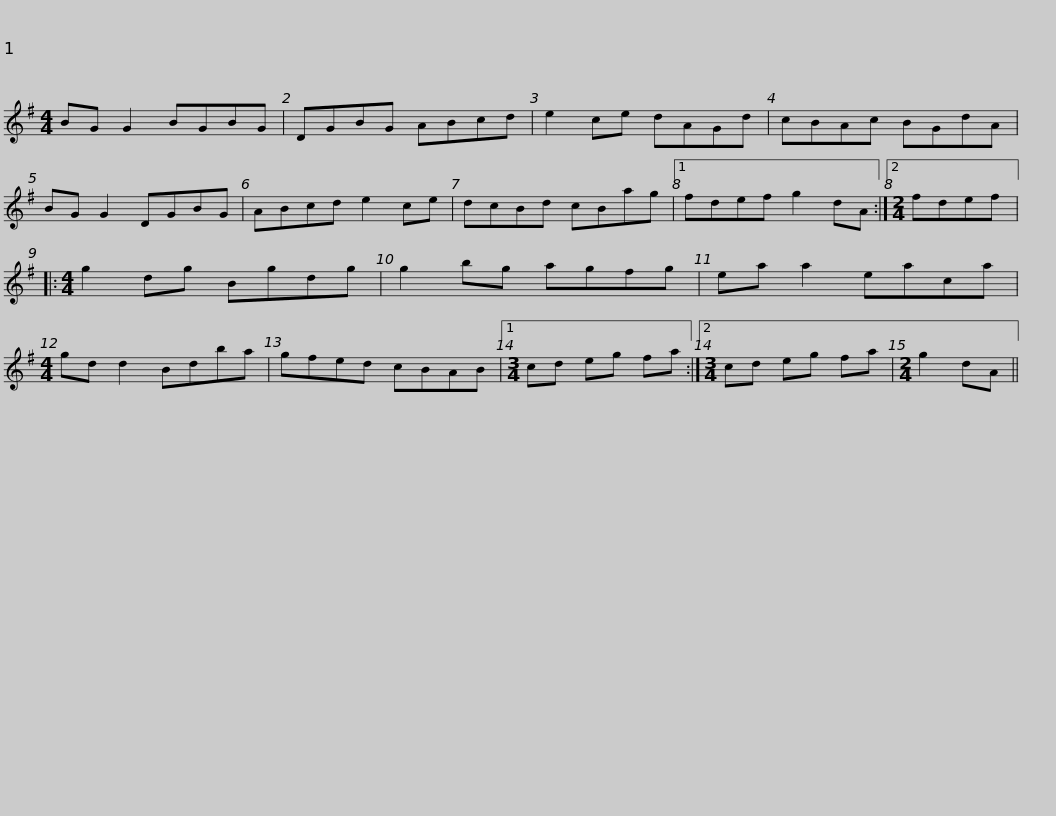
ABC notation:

X:1
L:1/8
M:4/4
I:linebreak $
K:G
V:1 treble
V:1
 BG G2 BGBG | DGBG ABcd | e2 ce dAGd | cBAc BGdA | BG G2 DGBG | %5
 ABcd e2 ce |$ dcBd cBag |1 fdef g2 dA :|2[M:2/4] fdef |:[M:4/4] g2 dg Bgdg | %10
 g2 bg agfg | ea a2 eaca |$[M:4/4] gd d2 Bdba | gfed cBAB |1[M:3/4] cd eg fa :|2 %15
[M:3/4] cd eg fa |[M:2/4] g2 dA || %17
